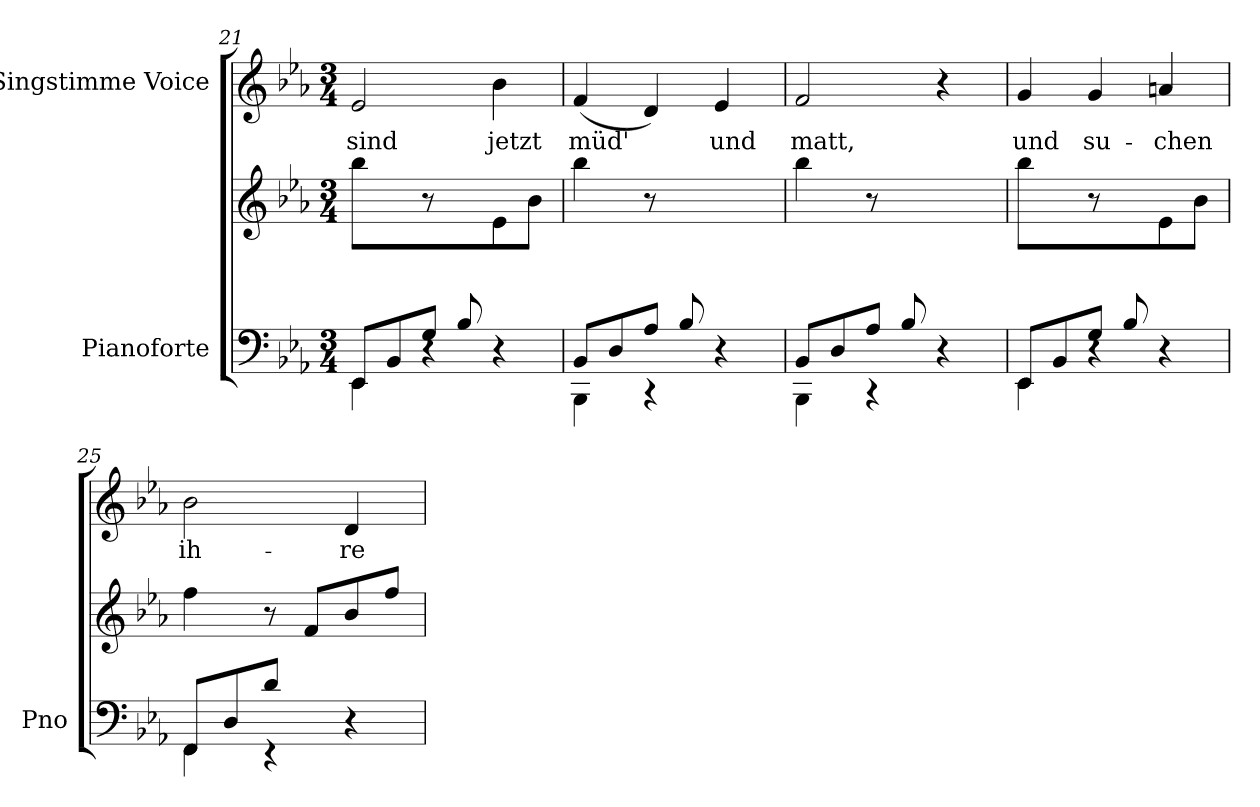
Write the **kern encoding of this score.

**kern	**kern	**kern	**text
*part2	*part2	*part1	*part1
*staff3	*staff2	*staff1	*staff1
*I"Pianoforte	*	*I"Singstimme Voice	*
*I'Pno	*	*	*
*clefF4	*clefG2	*clefG2	*
*k[b-e-a-]	*k[b-e-a-]	*k[b-e-a-]	*
*M3/4	*M3/4	*M3/4	*
=21	=21	=21	=21
*^	*	*	*
*	*^	*	*	*
!	!	!	!	!	!LO:LY:b
4.ryy	8EE-/L	4EE-\	4bb-\	2e-/	sind
.	8BB-/	.	.	.	.
.	8G/J	4r	8r	.	.
8B-/L	8ryy	.	8ryy	.	.
!	!	!	!	!	!LO:LY:b
4ryy	4ryy	4r	8e-\	4b-\	jetzt
.	.	.	8b-\J	.	.
*	*v	*v	*	*	*
=22	=22	=22	=22	=22
*	*	*^	*	*
!	!	!	!	!	!LO:LY:b
8BB-/L	4BBB-\	4bb-\	2ryy	(4f/	müd'
8D/	.	.	.	.	.
8A-/J	4r	8r	.	4d/)	.
8B-/L	.	4.ryy	.	.	.
!	!	!	!	!	!LO:LY:b
4ryy	4r	.	8f\	4e-/	und
.	.	.	8b-\J	.	.
!!LO:LB:g=z
=23	=23	=23	=23	=23	=23
!	!	!	!	!	!LO:LY:b
8BB-/L	4BBB-\	4bb-\	2ryy	2f/	matt,
8D/	.	.	.	.	.
8A-/J	4r	8r	.	.	.
8B-/L	.	4.ryy	.	.	.
4ryy	4r	.	8f>\	4r	.
.	.	.	8b->\J	.	.
!!LO:PB:g=z
=24	=24	=24	=24	=24	=24
*	*^	*	*	*	*
!	!	!	!	!	!	!LO:LY:b
*	*	*	*v	*v	*	*
4.ryy	8EE-/L	4EE-\	4bb-\	4g/	und
.	8BB-/	.	.	.	.
!	!	!	!	!	!LO:LY:b
.	8G/J	4r	8r	4g/	su-
8B-/L	8ryy	.	8ryy	.	.
!	!	!	!	!	!LO:LY:b
4ryy	4ryy	4r	8e-\	4an/	-chen
.	.	.	8b-\J	.	.
*	*v	*v	*	*	*
=25	=25	=25	=25	=25
*	*	*^	*	*
!	!	!	!	!	!LO:LY:b
8FF/L	4FF\	4ff\	4.ryy	2b-\	ih-
8D/	.	.	.	.	.
8d/J	4r	8r	.	.	.
4.ryy	.	4.ryy	8f/L	.	.
!	!	!	!	!	!LO:LY:b
.	4r	.	8b-/	4d/	-re
.	.	.	8ff/J	.	.
*v	*v	*	*	*	*
*	*v	*v	*	*
=	=	=	=
*-	*-	*-	*-
